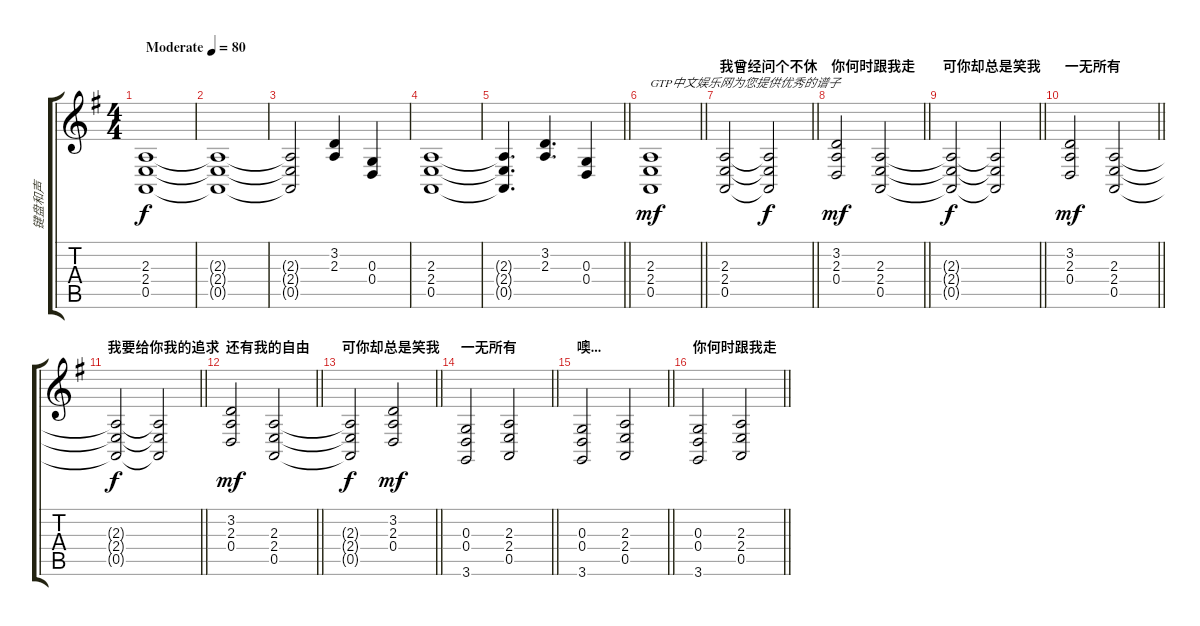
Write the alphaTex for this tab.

\track ("键盘和声" "键盘和声") {instrument synthstrings2}
\staff {score tabs}
\tuning (E4 B3 G3 D3 A2 E2) {hide}
\ts (4 4)
\tempo (80 "Moderate")
\clef g2
\ks g
(2.3 2.4 0.5).1{dy f instrument synthstrings2} |
(2.3{t} 2.4{t} 0.5{t}).1 |
(2.3{t} 2.4{t} 0.5{t}).2 (3.2 2.3).4 (0.3 0.4).4 |
(2.3 2.4 0.5).1 |
\barLineRight lightlight
(2.3{t} 2.4{t} 0.5{t}).4{d} (3.2 2.3).4{d} (0.3 0.4).4 |
\barLineRight lightlight
(2.3 2.4 0.5).1{txt "GTP中文娱乐网为您提供优秀的谱子" dy mf} |
\section ("" "我曾经问个不休")
\barLineRight lightlight
(2.3 2.4 0.5).2 (2.3{t} 2.4{t} 0.5{t}).2{dy f} |
\section ("" "你何时跟我走")
\barLineRight lightlight
(3.2 2.3 0.4).2{dy mf} (2.3 2.4 0.5).2 |
\section ("" "可你却总是笑我")
\barLineRight lightlight
(2.3{t} 2.4{t} 0.5{t}).2{dy f} (2.3{t} 2.4{t} 0.5{t}).2 |
\section ("" "一无所有")
\barLineRight lightlight
(3.2 2.3 0.4).2{dy mf} (2.3 2.4 0.5).2 |
\section ("" "我要给你我的追求")
\barLineRight lightlight
(2.3{t} 2.4{t} 0.5{t}).2{dy f} (2.3{t} 2.4{t} 0.5{t}).2 |
\section ("" "还有我的自由")
\barLineRight lightlight
(3.2 2.3 0.4).2{dy mf} (2.3 2.4 0.5).2 |
\section ("" "可你却总是笑我")
\barLineRight lightlight
(2.3{t} 2.4{t} 0.5{t}).2{dy f} (3.2 2.3 0.4).2{dy mf} |
\section ("" "一无所有")
\barLineRight lightlight
(0.3 0.4 3.6).2 (2.3 2.4 0.5).2 |
\section ("" "噢...")
\barLineRight lightlight
(0.3 0.4 3.6).2 (2.3 2.4 0.5).2 |
\section ("" "你何时跟我走")
\barLineRight lightlight
(0.3 0.4 3.6).2 (2.3 2.4 0.5).2
